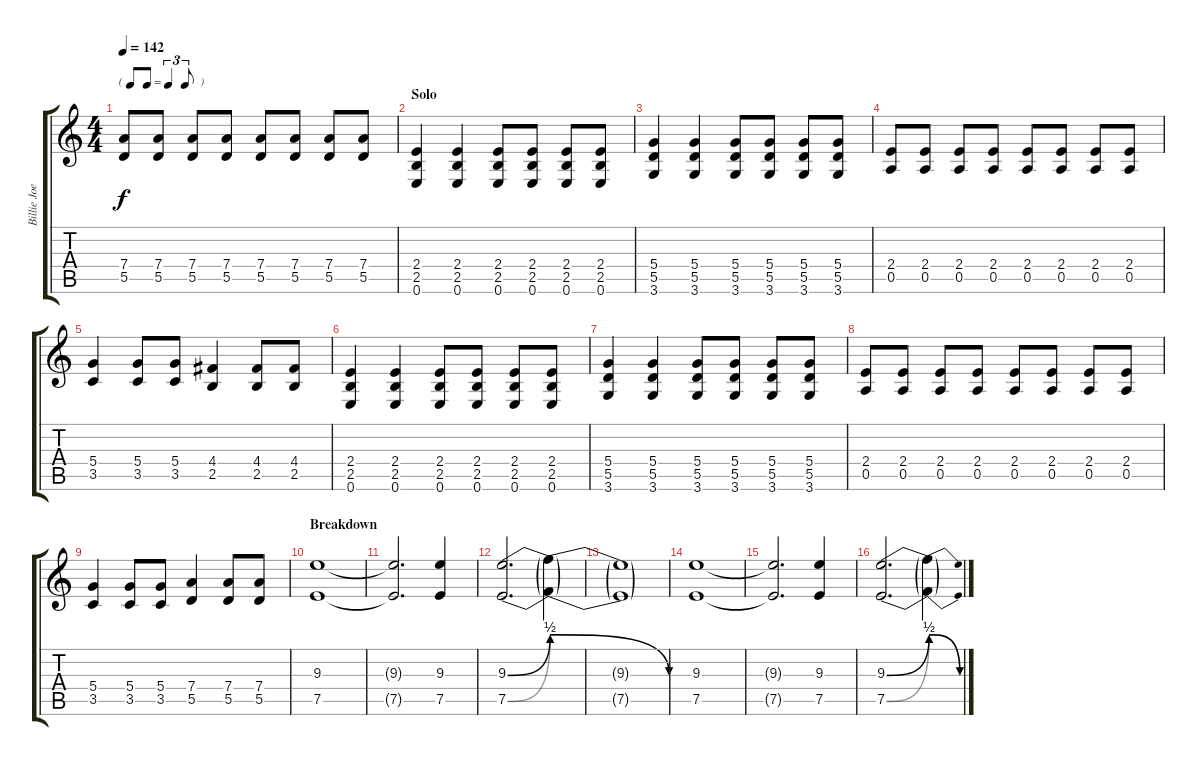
\track ("Billie Joe Armstrong" "Billie Joe") {instrument overdrivenguitar}
\staff {score tabs}
\tuning (E4 B3 G3 D3 A2 E2) {hide}
\ts (4 4)
\tf triplet8th
\tempo 142
\clef g2
\ks c
(7.4 5.5).8{dy f} (7.4 5.5).8 (7.4 5.5).8 (7.4 5.5).8 (7.4 5.5).8 (7.4 5.5).8 (7.4 5.5).8 (7.4 5.5).8 |
\section ("" "Solo")
(2.4 2.5 0.6).4 (2.4 2.5 0.6).4 (2.4 2.5 0.6).8 (2.4 2.5 0.6).8 (2.4 2.5 0.6).8 (2.4 2.5 0.6).8 |
(5.4 5.5 3.6).4 (5.4 5.5 3.6).4 (5.4 5.5 3.6).8 (5.4 5.5 3.6).8 (5.4 5.5 3.6).8 (5.4 5.5 3.6).8 |
(2.4 0.5).8 (2.4 0.5).8 (2.4 0.5).8 (2.4 0.5).8 (2.4 0.5).8 (2.4 0.5).8 (2.4 0.5).8 (2.4 0.5).8 |
(5.4 3.5).4 (5.4 3.5).8 (5.4 3.5).8 (4.4 2.5).4 (4.4 2.5).8 (4.4 2.5).8 |
(2.4 2.5 0.6).4 (2.4 2.5 0.6).4 (2.4 2.5 0.6).8 (2.4 2.5 0.6).8 (2.4 2.5 0.6).8 (2.4 2.5 0.6).8 |
(5.4 5.5 3.6).4 (5.4 5.5 3.6).4 (5.4 5.5 3.6).8 (5.4 5.5 3.6).8 (5.4 5.5 3.6).8 (5.4 5.5 3.6).8 |
(2.4 0.5).8 (2.4 0.5).8 (2.4 0.5).8 (2.4 0.5).8 (2.4 0.5).8 (2.4 0.5).8 (2.4 0.5).8 (2.4 0.5).8 |
(5.4 3.5).4 (5.4 3.5).8 (5.4 3.5).8 (7.4 5.5).4 (7.4 5.5).8 (7.4 5.5).8 |
\section ("" "Breakdown")
(9.3 7.5).1 |
(9.3{t} 7.5{t}).2{d} (9.3 7.5).4 |
(9.3{be (bend 0 0 60 2)} 7.5{be (bend 0 0 60 2)}).2{d} (9.3{be (release 0 2 60 0) t} 7.5{be (release 0 2 60 0) t}).4 |
(9.3{t} 7.5{t}).1 |
(9.3 7.5).1 |
(9.3{t} 7.5{t}).2{d} (9.3 7.5).4 |
(9.3{be (bend 0 0 60 2)} 7.5{be (bend 0 0 60 2)}).2{d} (9.3{be (release 0 2 60 0) t} 7.5{be (release 0 2 60 0) t}).4
